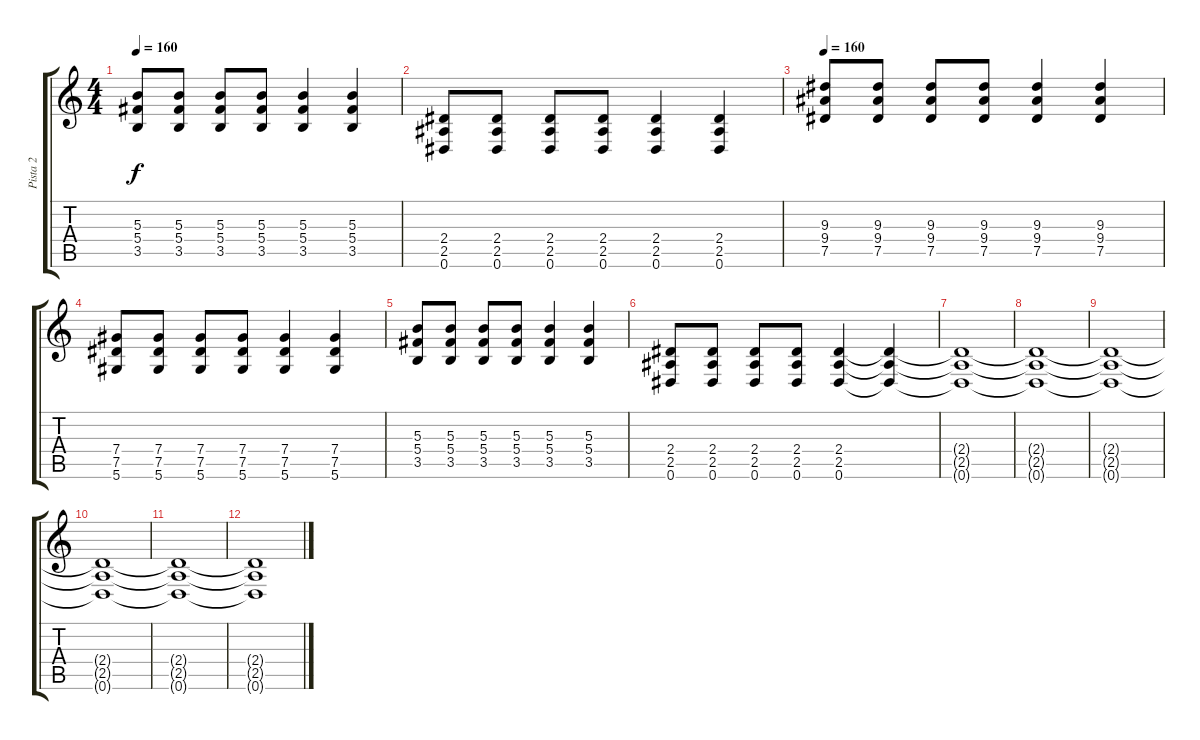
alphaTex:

\track ("Pista 2" "Pista 2") {instrument distortionguitar}
\staff {score tabs}
\tuning (Eb4 Bb3 Gb3 Db3 Ab2 Eb2) {hide}
\ts (4 4)
\tempo 160
\clef g2
\ks c
(5.3 5.4 3.5).8{dy f} (5.3 5.4 3.5).8 (5.3 5.4 3.5).8 (5.3 5.4 3.5).8 (5.3 5.4 3.5).4 (5.3 5.4 3.5).4 |
(2.4 2.5 0.6).8 (2.4 2.5 0.6).8 (2.4 2.5 0.6).8 (2.4 2.5 0.6).8 (2.4 2.5 0.6).4 (2.4 2.5 0.6).4 |
\tempo 160
(9.3 9.4 7.5).8 (9.3 9.4 7.5).8 (9.3 9.4 7.5).8 (9.3 9.4 7.5).8 (9.3 9.4 7.5).4 (9.3 9.4 7.5).4 |
(7.4 7.5 5.6).8 (7.4 7.5 5.6).8 (7.4 7.5 5.6).8 (7.4 7.5 5.6).8 (7.4 7.5 5.6).4 (7.4 7.5 5.6).4 |
(5.3 5.4 3.5).8 (5.3 5.4 3.5).8 (5.3 5.4 3.5).8 (5.3 5.4 3.5).8 (5.3 5.4 3.5).4 (5.3 5.4 3.5).4 |
(2.4 2.5 0.6).8 (2.4 2.5 0.6).8 (2.4 2.5 0.6).8 (2.4 2.5 0.6).8 (2.4 2.5 0.6).4 (2.4{t} 2.5{t} 0.6{t}).4 |
(2.4{t} 2.5{t} 0.6{t}).1 |
(2.4{t} 2.5{t} 0.6{t}).1 |
(2.4{t} 2.5{t} 0.6{t}).1 |
(2.4{t} 2.5{t} 0.6{t}).1 |
(2.4{t} 2.5{t} 0.6{t}).1 |
(2.4{t} 2.5{t} 0.6{t}).1
